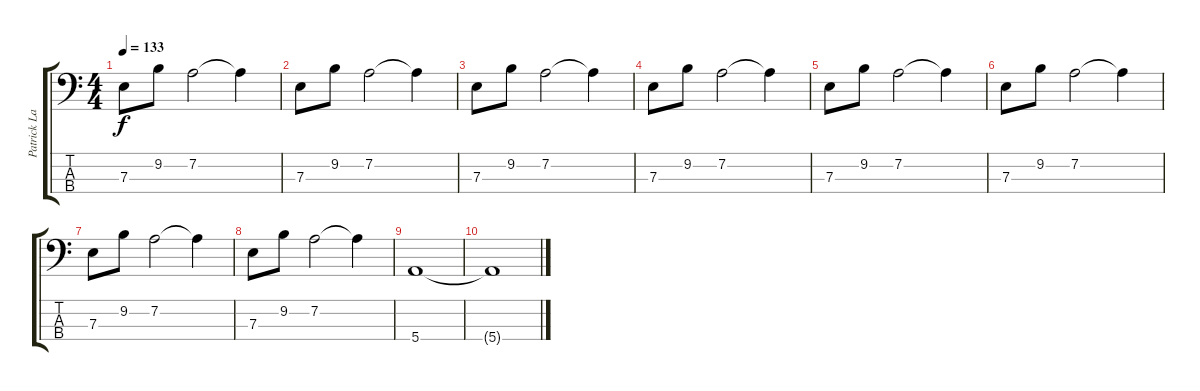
\track ("Patrick Latreille" "Patrick La") {instrument electricbasspick}
\staff {score tabs}
\tuning (G2 D2 A1 E1) {hide}
\ts (4 4)
\tempo 133
\clef f4
\ks c
7.3.8{dy f} 9.2.8 7.2.2 7.2{t}.4 |
7.3.8 9.2.8 7.2.2 7.2{t}.4 |
7.3.8 9.2.8 7.2.2 7.2{t}.4 |
7.3.8 9.2.8 7.2.2 7.2{t}.4 |
7.3.8 9.2.8 7.2.2 7.2{t}.4 |
7.3.8 9.2.8 7.2.2 7.2{t}.4 |
7.3.8 9.2.8 7.2.2 7.2{t}.4 |
7.3.8 9.2.8 7.2.2 7.2{t}.4 |
5.4.1 |
5.4{t}.1
